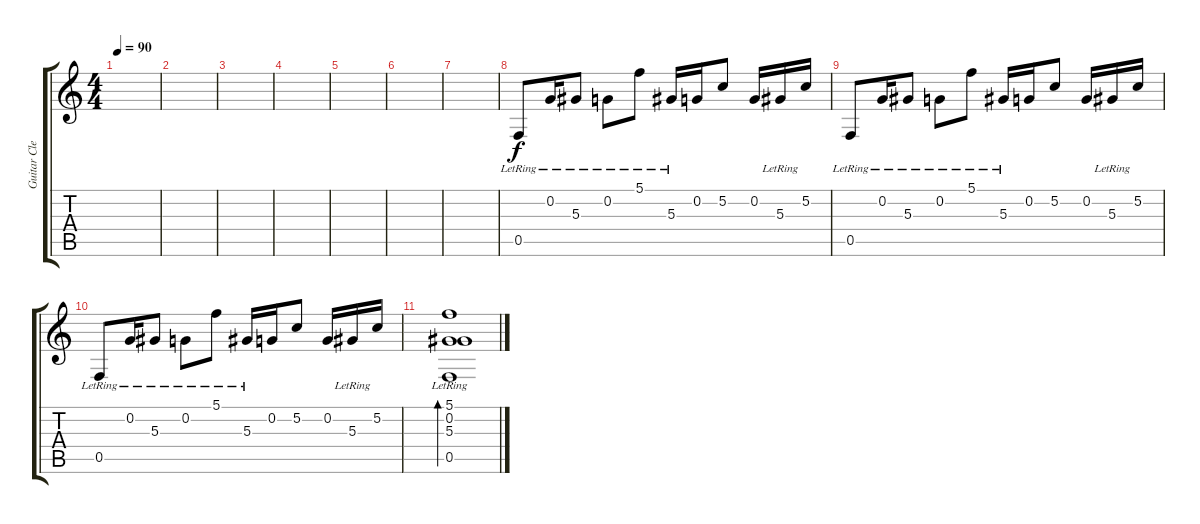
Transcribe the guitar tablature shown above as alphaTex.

\track ("Guitar Clean" "Guitar Cle") {instrument acousticguitarsteel}
\staff {score tabs}
\tuning (C4 G3 Eb3 Bb2 F2 C2) {hide}
\ts (4 4)
\tempo 90
\clef g2
\ks c
|
|
|
|
|
|
|
0.5{lr}.8 0.2{lr}.16 5.3{lr}.8 0.2{lr}.8 5.1{lr}.8 5.3{lr}.16 0.2.16 5.2.8 0.2.16 5.3{lr}.16 5.2.16 |
0.5{lr}.8 0.2{lr}.16 5.3{lr}.8 0.2{lr}.8 5.1{lr}.8 5.3{lr}.16 0.2.16 5.2.8 0.2.16 5.3{lr}.16 5.2.16 |
0.5{lr}.8 0.2{lr}.16 5.3{lr}.8 0.2{lr}.8 5.1{lr}.8 5.3{lr}.16 0.2.16 5.2.8 0.2.16 5.3{lr}.16 5.2.16 |
(5.1 0.2 5.3 0.5{lr}).1{bd 120}
